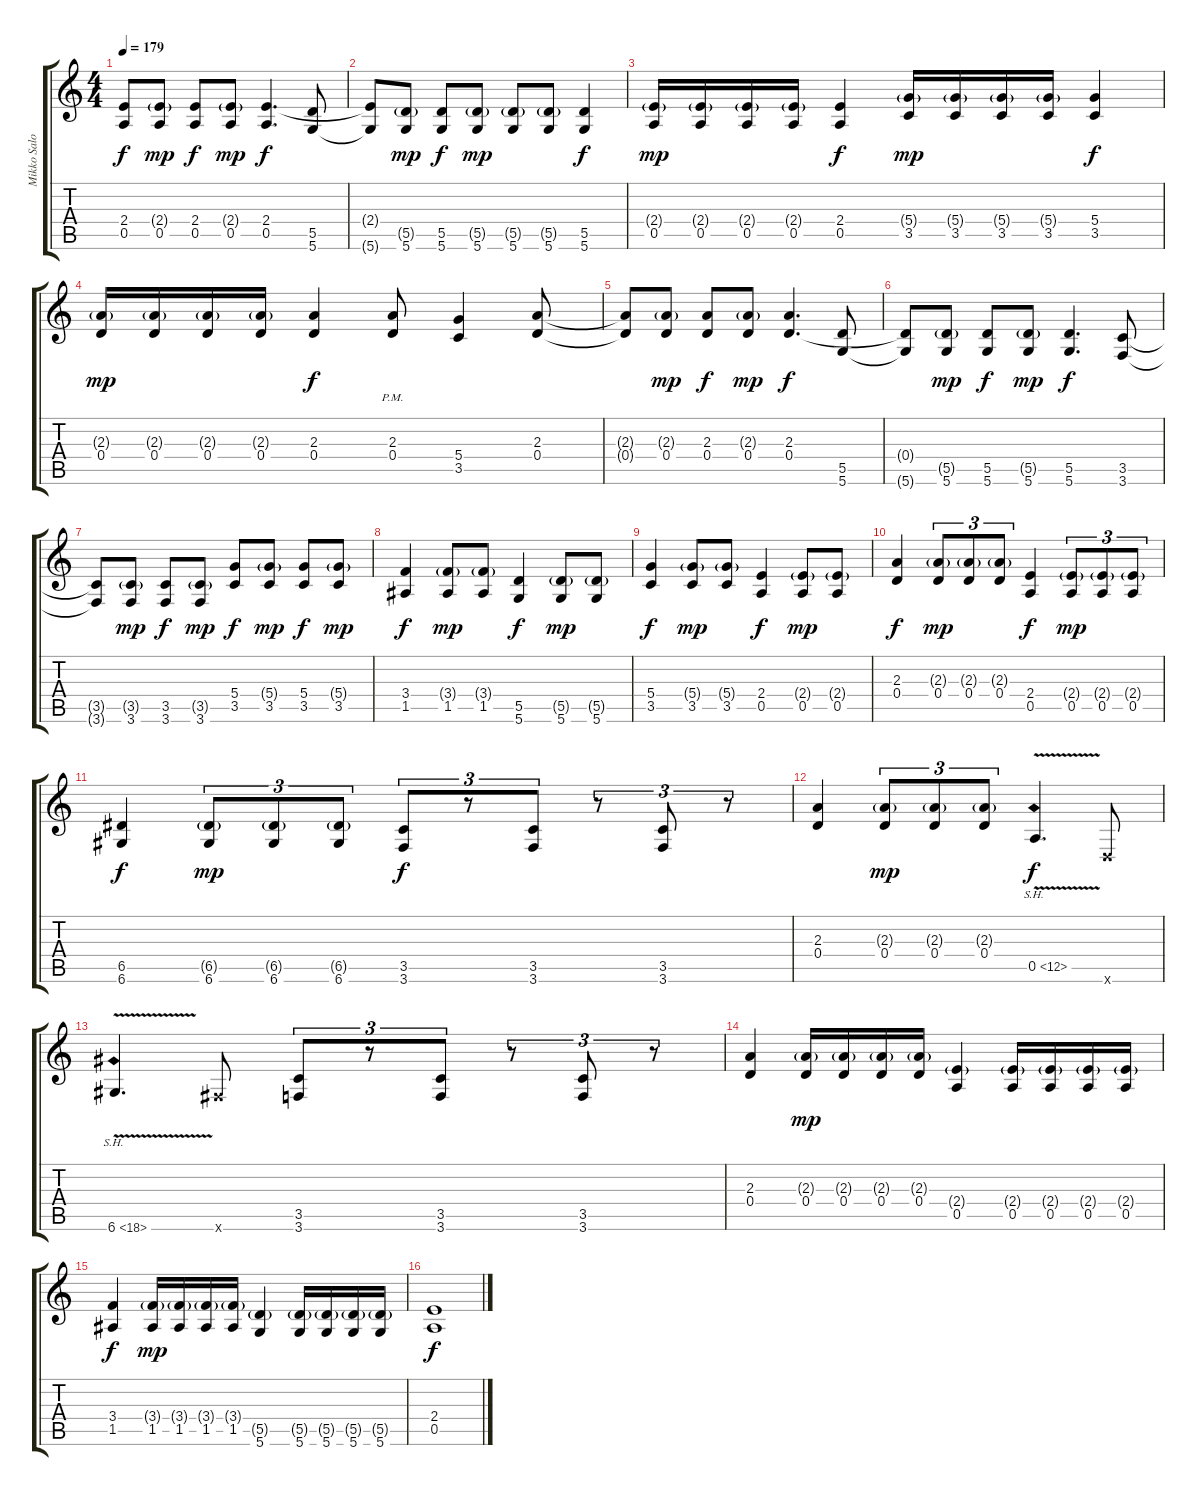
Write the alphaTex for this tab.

\track ("Mikko Salovaara (Rhythm Guitar)" "Mikko Salo") {instrument distortionguitar}
\staff {score tabs}
\tuning (E4 B3 G3 D3 A2 D2) {hide}
\ts (4 4)
\tempo 179
\clef g2
\ks c
(2.4{t} 0.5{t}).8{dy f} (2.4{g} 0.5).8{dy mp} (2.4 0.5).8{dy f} (2.4{g} 0.5).8{dy mp} (2.4 0.5).4{d dy f} (5.5 5.6).8 |
(2.4{t} 5.6{t}).8 (5.5{g} 5.6).8{dy mp} (5.5 5.6).8{dy f} (5.5{g} 5.6).8{dy mp} (5.5{g} 5.6).8 (5.5{g} 5.6).8 (5.5 5.6).4{dy f} |
(2.4{g} 0.5).16{dy mp} (2.4{g} 0.5).16 (2.4{g} 0.5).16 (2.4{g} 0.5).16 (2.4 0.5).4{dy f} (5.4{g} 3.5).16{dy mp} (5.4{g} 3.5).16 (5.4{g} 3.5).16 (5.4{g} 3.5).16 (5.4 3.5).4{dy f} |
(2.3{g} 0.4).16{dy mp} (2.3{g} 0.4).16 (2.3{g} 0.4).16 (2.3{g} 0.4).16 (2.3 0.4).4{dy f} (2.3{pm} 0.4{pm}).8 (5.4 3.5).4 (2.3 0.4).8 |
(2.3{t} 0.4{t}).8 (2.3{g} 0.4).8{dy mp} (2.3 0.4).8{dy f} (2.3{g} 0.4).8{dy mp} (2.3 0.4).4{d dy f} (5.5 5.6).8 |
(0.4{t} 5.6{t}).8 (5.5{g} 5.6).8{dy mp} (5.5 5.6).8{dy f} (5.5{g} 5.6).8{dy mp} (5.5 5.6).4{d dy f} (3.5 3.6).8 |
(3.5{t} 3.6{t}).8 (3.5{g} 3.6).8{dy mp} (3.5 3.6).8{dy f} (3.5{g} 3.6).8{dy mp} (5.4 3.5).8{dy f} (5.4{g} 3.5).8{dy mp} (5.4 3.5).8{dy f} (5.4{g} 3.5).8{dy mp} |
(3.4 1.5).4{dy f} (3.4{g} 1.5).8{dy mp} (3.4{g} 1.5).8 (5.5 5.6).4{dy f} (5.5{g} 5.6).8{dy mp} (5.5{g} 5.6).8 |
(5.4 3.5).4{dy f} (5.4{g} 3.5).8{dy mp} (5.4{g} 3.5).8 (2.4 0.5).4{dy f} (2.4{g} 0.5).8{dy mp} (2.4{g} 0.5).8 |
(2.3 0.4).4{dy f} (2.3{g} 0.4).8{tu (3 2) dy mp} (2.3{g} 0.4).8{tu (3 2)} (2.3{g} 0.4).8{tu (3 2)} (2.4 0.5).4{dy f} (2.4{g} 0.5).8{tu (3 2) dy mp} (2.4{g} 0.5).8{tu (3 2)} (2.4{g} 0.5).8{tu (3 2)} |
(6.5 6.6).4{dy f} (6.5{g} 6.6).8{tu (3 2) dy mp} (6.5{g} 6.6).8{tu (3 2)} (6.5{g} 6.6).8{tu (3 2)} (3.5 3.6).8{tu (3 2) dy f} r.8{tu (3 2)} (3.5 3.6).8{tu (3 2)} r.8{tu (3 2)} (3.5 3.6).8{tu (3 2)} r.8{tu (3 2)} |
(2.3 0.4).4 (2.3{g} 0.4).8{tu (3 2) dy mp} (2.3{g} 0.4).8{tu (3 2)} (2.3{g} 0.4).8{tu (3 2)} 0.5{sh 12 v}.4{d dy f} 0.6{x}.8 |
6.6{sh 12 v}.4{d} 4.6{x}.8 (3.5 3.6).8{tu (3 2)} r.8{tu (3 2)} (3.5 3.6).8{tu (3 2)} r.8{tu (3 2)} (3.5 3.6).8{tu (3 2)} r.8{tu (3 2)} |
(2.3 0.4).4 (2.3{g} 0.4).16{dy mp} (2.3{g} 0.4).16 (2.3{g} 0.4).16 (2.3{g} 0.4).16 (2.4{g} 0.5).4 (2.4{g} 0.5).16 (2.4{g} 0.5).16 (2.4{g} 0.5).16 (2.4{g} 0.5).16 |
(3.4 1.5).4{dy f} (3.4{g} 1.5).16{dy mp} (3.4{g} 1.5).16 (3.4{g} 1.5).16 (3.4{g} 1.5).16 (5.5{g} 5.6).4 (5.5{g} 5.6).16 (5.5{g} 5.6).16 (5.5{g} 5.6).16 (5.5{g} 5.6).16 |
(2.4 0.5).1{dy f}
